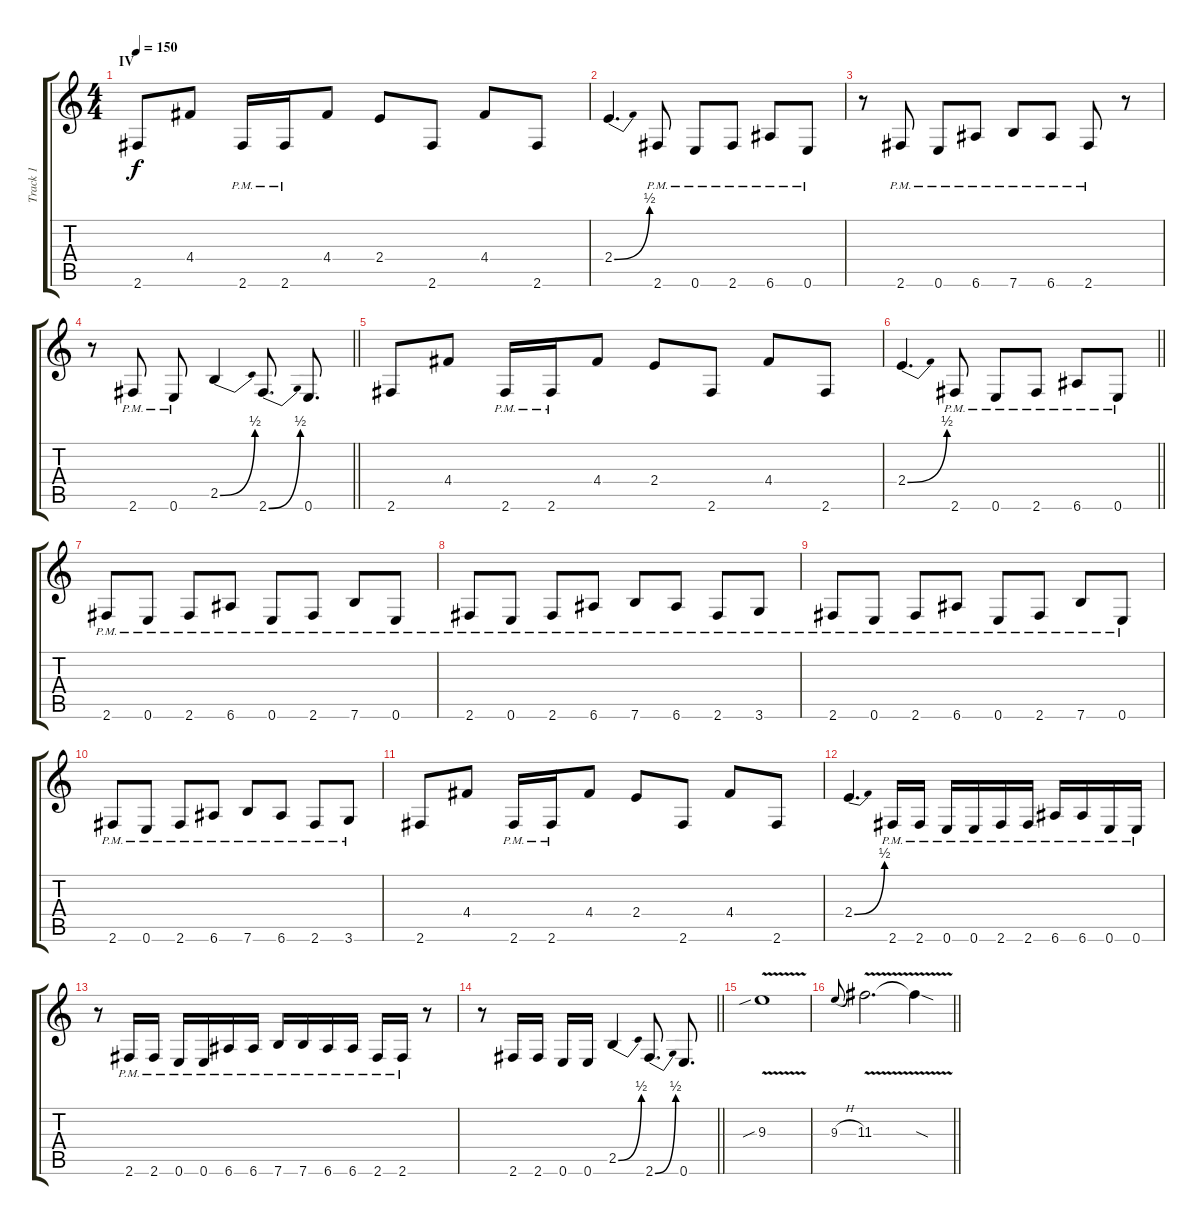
\track ("Track 1" "Track 1") {instrument overdrivenguitar}
\staff {score tabs}
\tuning (E4 B3 G3 D3 A2 E2) {hide}
\ts (4 4)
\section ("" "IV")
\tempo 150
\clef g2
\ks c
2.6.8{dy f} 4.4.8 2.6{pm}.16 2.6{pm}.16 4.4.8 2.4.8 2.6.8 4.4.8 2.6.8 |
2.4{be (bend 0 0 60 2)}.4{d} 2.6{pm}.8 0.6{pm}.8 2.6{pm}.8 6.6{pm}.8 0.6{pm}.8 |
r.8 2.6{pm}.8 0.6{pm}.8 6.6{pm}.8 7.6{pm}.8 6.6{pm}.8 2.6{pm}.8 r.8 |
\barLineRight lightlight
r.8 2.6{pm}.8 0.6{pm}.8 2.5{be (bend 0 0 60 2)}.4 2.6{be (bend 0 0 60 2)}.8{d} 0.6.8{d} |
2.6.8 4.4.8 2.6{pm}.16 2.6{pm}.16 4.4.8 2.4.8 2.6.8 4.4.8 2.6.8 |
\barLineRight lightlight
2.4{be (bend 0 0 60 2)}.4{d} 2.6{pm}.8 0.6{pm}.8 2.6{pm}.8 6.6{pm}.8 0.6{pm}.8 |
2.6{pm}.8 0.6{pm}.8 2.6{pm}.8 6.6{pm}.8 0.6{pm}.8 2.6{pm}.8 7.6{pm}.8 0.6{pm}.8 |
2.6{pm}.8 0.6{pm}.8 2.6{pm}.8 6.6{pm}.8 7.6{pm}.8 6.6{pm}.8 2.6{pm}.8 3.6{pm}.8 |
2.6{pm}.8 0.6{pm}.8 2.6{pm}.8 6.6{pm}.8 0.6{pm}.8 2.6{pm}.8 7.6{pm}.8 0.6{pm}.8 |
2.6{pm}.8 0.6{pm}.8 2.6{pm}.8 6.6{pm}.8 7.6{pm}.8 6.6{pm}.8 2.6{pm}.8 3.6{pm}.8 |
2.6.8 4.4.8 2.6{pm}.16 2.6{pm}.16 4.4.8 2.4.8 2.6.8 4.4.8 2.6.8 |
2.4{be (bend 0 0 60 2)}.4{d} 2.6{pm}.16 2.6{pm}.16 0.6{pm}.16 0.6{pm}.16 2.6{pm}.16 2.6{pm}.16 6.6{pm}.16 6.6{pm}.16 0.6{pm}.16 0.6{pm}.16 |
r.8 2.6{pm}.16 2.6{pm}.16 0.6{pm}.16 0.6{pm}.16 6.6{pm}.16 6.6{pm}.16 7.6{pm}.16 7.6{pm}.16 6.6{pm}.16 6.6{pm}.16 2.6{pm}.16 2.6{pm}.16 r.8 |
\barLineRight lightlight
r.8 2.6.16 2.6.16 0.6.16 0.6.16 2.5{be (bend 0 0 60 2)}.4 2.6{be (bend 0 0 60 2)}.8{d} 0.6.8{d} |
9.3{v sib}.1 |
\barLineRight lightlight
9.3{h}.8{gr onbeat} 11.3{v}.2{d} 11.3{sod t}.4
